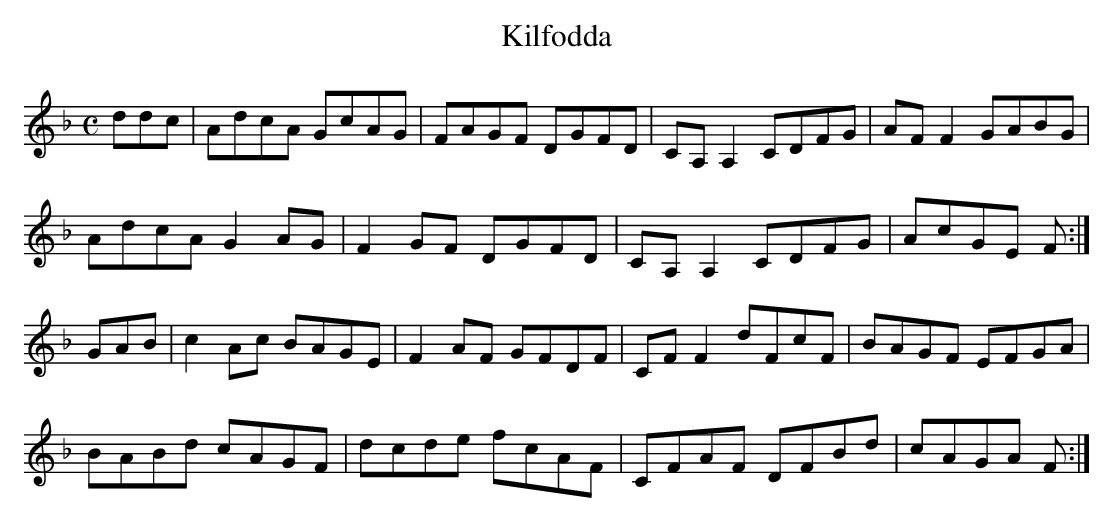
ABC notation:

X:1
T:Kilfodda
M:C
L:1/8
K:F Major
ddc|AdcA GcAG|FAGF DGFD|CA,A,2 CDFG|AFF2 GABG|!
AdcA G2AG|F2GF DGFD|CA,A,2 CDFG|AcGE F:|!
GAB|c2Ac BAGE|F2AF GFDF|CFF2 dFcF|BAGF EFGA|!
BABd cAGF|dcde fcAF|CFAF DFBd|cAGA F:|!
